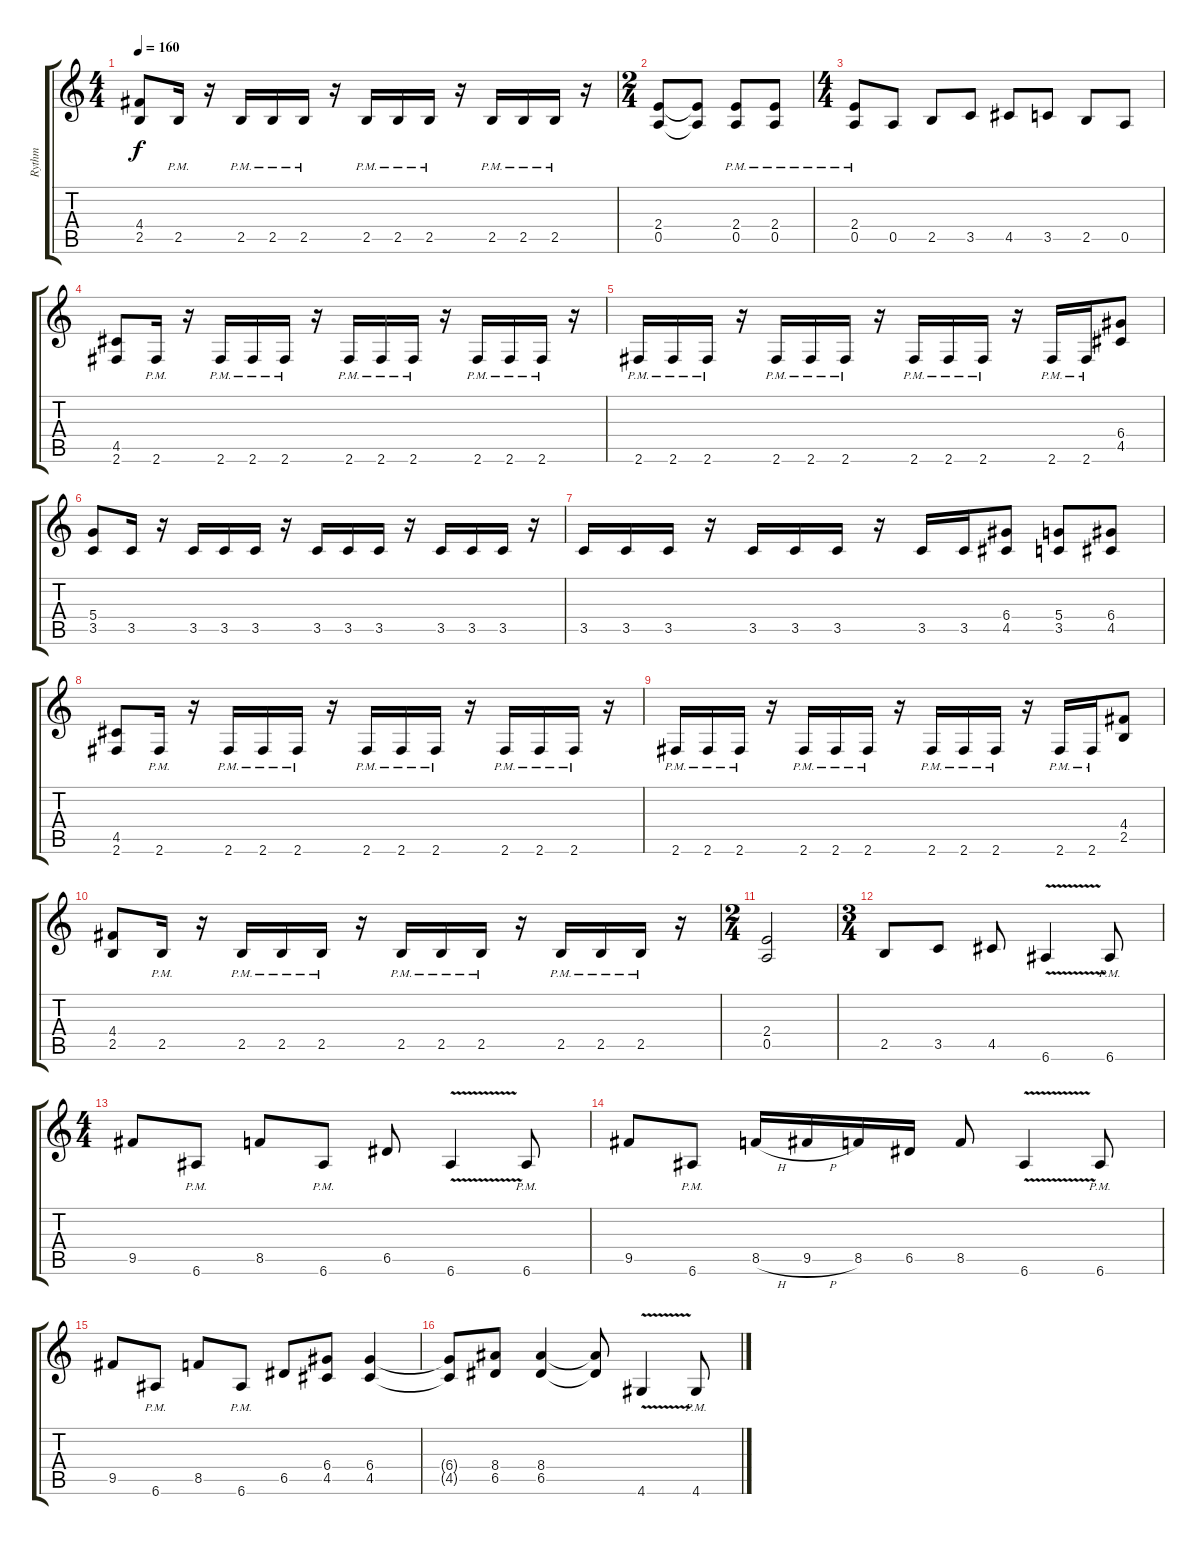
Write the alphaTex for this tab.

\track ("Rythm" "Rythm") {instrument distortionguitar}
\staff {score tabs}
\tuning (E4 B3 G3 D3 A2 E2) {hide}
\ts (4 4)
\tempo 160
\clef g2
\ks c
(4.4 2.5).8{dy f} 2.5{pm}.16 r.16 2.5{pm}.16 2.5{pm}.16 2.5{pm}.16 r.16 2.5{pm}.16 2.5{pm}.16 2.5{pm}.16 r.16 2.5{pm}.16 2.5{pm}.16 2.5{pm}.16 r.16 |
\ts (2 4)
(2.4 0.5).8 (2.4{t} 0.5{t}).8 (2.4{pm} 0.5{pm}).8 (2.4{pm} 0.5{pm}).8 |
\ts (4 4)
(2.4{pm} 0.5{pm}).8 0.5.8 2.5.8 3.5.8 4.5.8 3.5.8 2.5.8 0.5.8 |
(4.5 2.6).8 2.6{pm}.16 r.16 2.6{pm}.16 2.6{pm}.16 2.6{pm}.16 r.16 2.6{pm}.16 2.6{pm}.16 2.6{pm}.16 r.16 2.6{pm}.16 2.6{pm}.16 2.6{pm}.16 r.16 |
2.6{pm}.16 2.6{pm}.16 2.6{pm}.16 r.16 2.6{pm}.16 2.6{pm}.16 2.6{pm}.16 r.16 2.6{pm}.16 2.6{pm}.16 2.6{pm}.16 r.16 2.6{pm}.16 2.6{pm}.16 (6.4 4.5).8 |
(5.4 3.5).8 3.5.16 r.16 3.5.16 3.5.16 3.5.16 r.16 3.5.16 3.5.16 3.5.16 r.16 3.5.16 3.5.16 3.5.16 r.16 |
3.5.16 3.5.16 3.5.16 r.16 3.5.16 3.5.16 3.5.16 r.16 3.5.16 3.5.16 (6.4 4.5).8 (5.4 3.5).8 (6.4 4.5).8 |
(4.5 2.6).8 2.6{pm}.16 r.16 2.6{pm}.16 2.6{pm}.16 2.6{pm}.16 r.16 2.6{pm}.16 2.6{pm}.16 2.6{pm}.16 r.16 2.6{pm}.16 2.6{pm}.16 2.6{pm}.16 r.16 |
2.6{pm}.16 2.6{pm}.16 2.6{pm}.16 r.16 2.6{pm}.16 2.6{pm}.16 2.6{pm}.16 r.16 2.6{pm}.16 2.6{pm}.16 2.6{pm}.16 r.16 2.6{pm}.16 2.6{pm}.16 (4.4 2.5).8 |
(4.4 2.5).8 2.5{pm}.16 r.16 2.5{pm}.16 2.5{pm}.16 2.5{pm}.16 r.16 2.5{pm}.16 2.5{pm}.16 2.5{pm}.16 r.16 2.5{pm}.16 2.5{pm}.16 2.5{pm}.16 r.16 |
\ts (2 4)
(2.4 0.5).2 |
\ts (3 4)
2.5.8 3.5.8 4.5.8 6.6{v}.4 6.6{pm}.8 |
\ts (4 4)
9.5.8 6.6{pm}.8 8.5.8 6.6{pm}.8 6.5.8 6.6{v}.4 6.6{pm}.8 |
9.5.8 6.6{pm}.8 8.5{h}.16 9.5{h}.16 8.5.16 6.5.16 8.5.8 6.6{v}.4 6.6{pm}.8 |
9.5.8 6.6{pm}.8 8.5.8 6.6{pm}.8 6.5.8 (6.4 4.5).8 (6.4 4.5).4 |
(6.4{t} 4.5{t}).8 (8.4 6.5).8 (8.4 6.5).4 (8.4{t} 6.5{t}).8 4.6{v}.4 4.6{pm}.8
